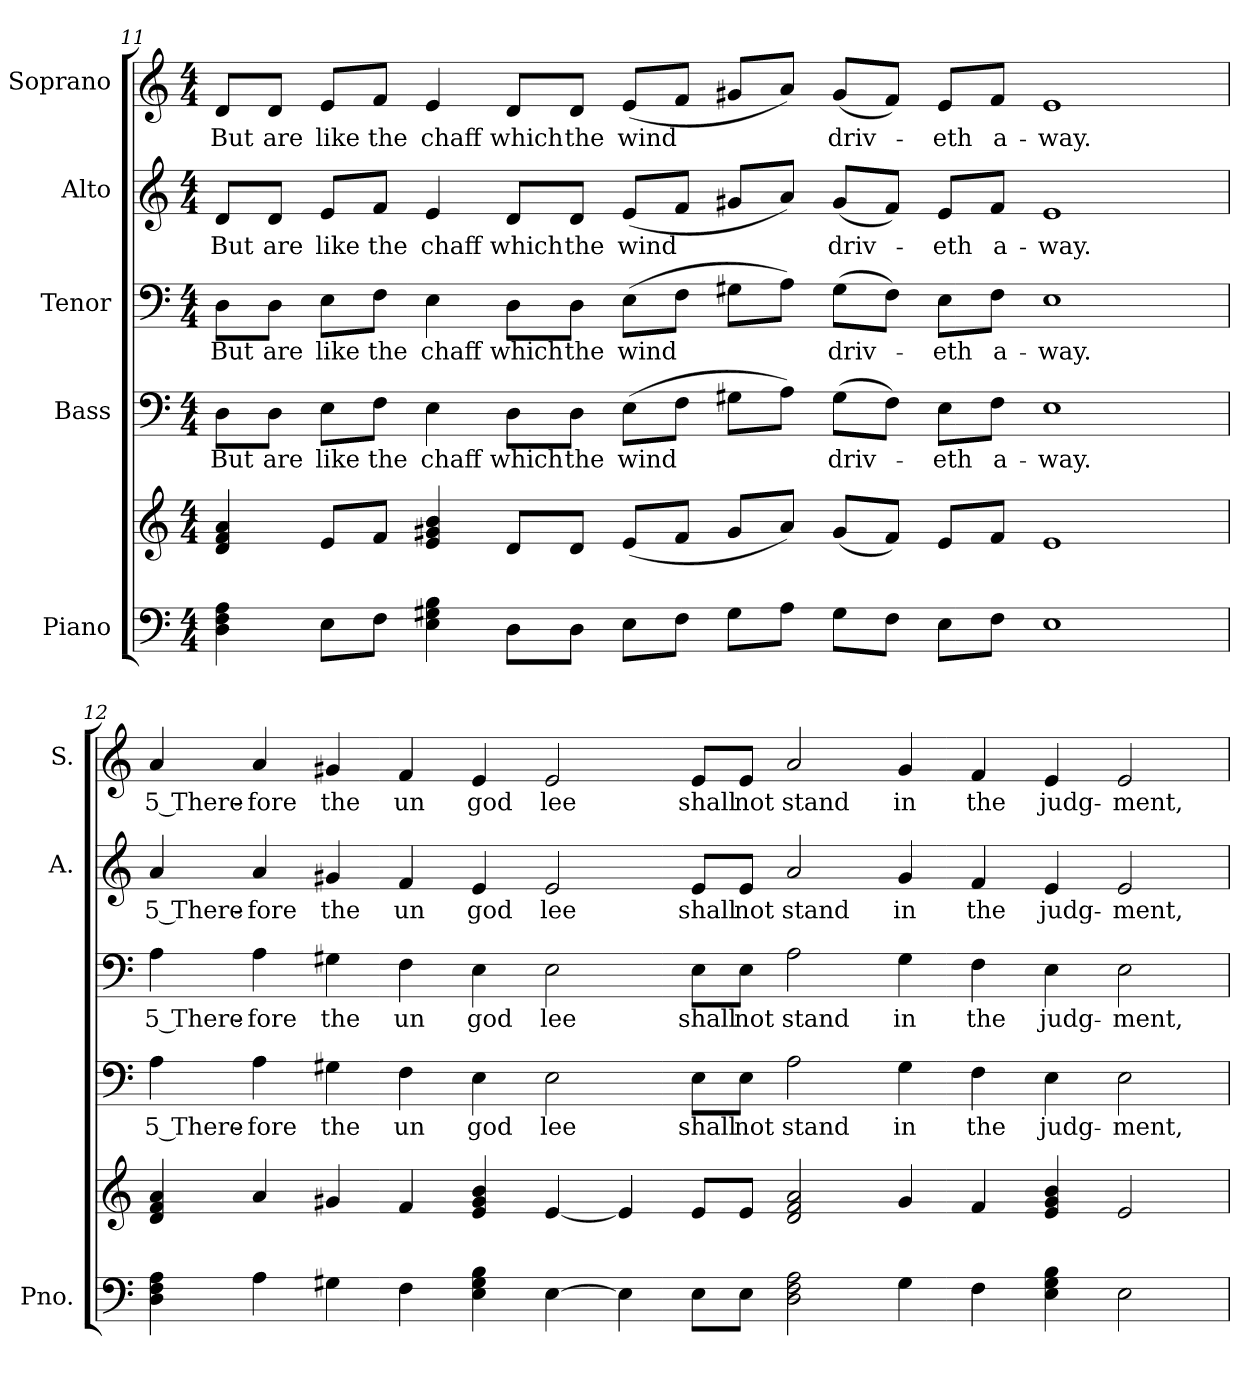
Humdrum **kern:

**kern	**kern	**kern	**text	**kern	**text	**kern	**text	**kern	**text
*part5	*part5	*part4	*part4	*part3	*part3	*part2	*part2	*part1	*part1
*staff6	*staff5	*staff4	*staff4	*staff3	*staff3	*staff2	*staff2	*staff1	*staff1
*I"Piano	*	*I"Bass	*	*I"Tenor	*	*I"Alto	*	*I"Soprano	*
*I'Pno.	*	*	*	*	*	*I'A.	*	*I'S.	*
!!LO:PB:g=z
*clefF4	*clefG2	*clefF4	*	*clefF4	*	*clefG2	*	*clefG2	*
*k[]	*k[]	*k[]	*	*k[]	*	*k[]	*	*k[]	*
*C:	*C:	*C:	*	*C:	*	*C:	*	*C:	*
*M4/4	*M4/4	*M4/4	*	*M4/4	*	*M4/4	*	*M4/4	*
=11	=11	=11	=11	=11	=11	=11	=11	=11	=11
!	!	!	!LO:LY:b:color=#000000	!	!	!	!	!	!
!	!	!	!	!	!LO:LY:b:color=#000000	!	!	!	!
!	!	!	!	!	!	!	!LO:LY:b:color=#000000	!	!
!	!	!	!	!	!	!	!	!	!LO:LY:b:color=#000000
4Di\ 4Fi 4Ai	4di/ 4fi 4ai	8Di\L	But	8Di\L	But	8di/L	But	8di/L	But
!	!	!	!LO:LY:b:color=#000000	!	!	!	!	!	!
!	!	!	!	!	!LO:LY:b:color=#000000	!	!	!	!
!	!	!	!	!	!	!	!LO:LY:b:color=#000000	!	!
!	!	!	!	!	!	!	!	!	!LO:LY:b:color=#000000
.	.	8Di\J	are	8Di\J	are	8di/J	are	8di/J	are
!	!	!	!LO:LY:b:color=#000000	!	!	!	!	!	!
!	!	!	!	!	!LO:LY:b:color=#000000	!	!	!	!
!	!	!	!	!	!	!	!LO:LY:b:color=#000000	!	!
!	!	!	!	!	!	!	!	!	!LO:LY:b:color=#000000
8Ei\L	8ei/L	8Ei\L	like	8Ei\L	like	8ei/L	like	8ei/L	like
!	!	!	!LO:LY:b:color=#000000	!	!	!	!	!	!
!	!	!	!	!	!LO:LY:b:color=#000000	!	!	!	!
!	!	!	!	!	!	!	!LO:LY:b:color=#000000	!	!
!	!	!	!	!	!	!	!	!	!LO:LY:b:color=#000000
8Fi\J	8fi/J	8Fi\J	the	8Fi\J	the	8fi/J	the	8fi/J	the
!	!	!	!LO:LY:b:color=#000000	!	!	!	!	!	!
!	!	!	!	!	!LO:LY:b:color=#000000	!	!	!	!
!	!	!	!	!	!	!	!LO:LY:b:color=#000000	!	!
!	!	!	!	!	!	!	!	!	!LO:LY:b:color=#000000
4Ei\ 4G#Xi 4Bi	4ei/ 4g#Xi 4bi	4Ei\	chaff	4Ei\	chaff	4ei/	chaff	4ei/	chaff
!	!	!	!LO:LY:b:color=#000000	!	!	!	!	!	!
!	!	!	!	!	!LO:LY:b:color=#000000	!	!	!	!
!	!	!	!	!	!	!	!LO:LY:b:color=#000000	!	!
!	!	!	!	!	!	!	!	!	!LO:LY:b:color=#000000
8Di\L	8di/L	8Di\L	which	8Di\L	which	8di/L	which	8di/L	which
!	!	!	!LO:LY:b:color=#000000	!	!	!	!	!	!
!	!	!	!	!	!LO:LY:b:color=#000000	!	!	!	!
!	!	!	!	!	!	!	!LO:LY:b:color=#000000	!	!
!	!	!	!	!	!	!	!	!	!LO:LY:b:color=#000000
8Di\J	8di/J	8Di\J	the	8Di\J	the	8di/J	the	8di/J	the
!	!	!	!LO:LY:b:color=#000000	!	!	!	!	!	!
!	!	!	!	!	!LO:LY:b:color=#000000	!	!	!	!
!	!	!	!	!	!	!	!LO:LY:b:color=#000000	!	!
!	!	!	!	!	!	!	!	!	!LO:LY:b:color=#000000
8Ei\L	(8ei/L	(8Ei\L	wind	(8Ei\L	wind	(8ei/L	wind	(8ei/L	wind
8Fi\J	8fi/J	8Fi\J	.	8Fi\J	.	8fi/J	.	8fi/J	.
8G#i\L	8g#i/L	8G#Xi\L	.	8G#Xi\L	.	8g#Xi/L	.	8g#Xi/L	.
8Ai\J	8ai/J)	8Ai\J)	.	8Ai\J)	.	8ai/J)	.	8ai/J)	.
!	!	!	!LO:LY:b:color=#000000	!	!	!	!	!	!
!	!	!	!	!	!LO:LY:b:color=#000000	!	!	!	!
!	!	!	!	!	!	!	!LO:LY:b:color=#000000	!	!
!	!	!	!	!	!	!	!	!	!LO:LY:b:color=#000000
8G#i\L	(8g#i/L	(8G#i\L	driv-	(8G#i\L	driv-	(8g#i/L	driv-	(8g#i/L	driv-
8Fi\J	8fi/J)	8Fi\J)	.	8Fi\J)	.	8fi/J)	.	8fi/J)	.
!	!	!	!LO:LY:b:color=#000000	!	!	!	!	!	!
!	!	!	!	!	!LO:LY:b:color=#000000	!	!	!	!
!	!	!	!	!	!	!	!LO:LY:b:color=#000000	!	!
!	!	!	!	!	!	!	!	!	!LO:LY:b:color=#000000
8Ei\L	8ei/L	8Ei\L	-eth	8Ei\L	-eth	8ei/L	-eth	8ei/L	-eth
!	!	!	!LO:LY:b:color=#000000	!	!	!	!	!	!
!	!	!	!	!	!LO:LY:b:color=#000000	!	!	!	!
!	!	!	!	!	!	!	!LO:LY:b:color=#000000	!	!
!	!	!	!	!	!	!	!	!	!LO:LY:b:color=#000000
8Fi\J	8fi/J	8Fi\J	a-	8Fi\J	a-	8fi/J	a-	8fi/J	a-
!	!	!	!LO:LY:b:color=#000000	!	!	!	!	!	!
!	!	!	!	!	!LO:LY:b:color=#000000	!	!	!	!
!	!	!	!	!	!	!	!LO:LY:b:color=#000000	!	!
!	!	!	!	!	!	!	!	!	!LO:LY:b:color=#000000
1Ei	1ei	1Ei	-way.	1Ei	-way.	1ei	-way.	1ei	-way.
=12	=12	=12	=12	=12	=12	=12	=12	=12	=12
!	!	!	!LO:LY:b:color=#000000	!	!	!	!	!	!
!	!	!	!	!	!LO:LY:b:color=#000000	!	!	!	!
!	!	!	!	!	!	!	!LO:LY:b:color=#000000	!	!
!	!	!	!	!	!	!	!	!	!LO:LY:b:color=#000000
4Di\ 4Fi 4Ai	4di/ 4fi 4ai	4Ai\	5 There-	4Ai\	5 There-	4ai/	5 There-	4ai/	5 There-
!	!	!	!LO:LY:b:color=#000000	!	!	!	!	!	!
!	!	!	!	!	!LO:LY:b:color=#000000	!	!	!	!
!	!	!	!	!	!	!	!LO:LY:b:color=#000000	!	!
!	!	!	!	!	!	!	!	!	!LO:LY:b:color=#000000
4Ai\	4ai/	4Ai\	-fore	4Ai\	-fore	4ai/	-fore	4ai/	-fore
!	!	!	!LO:LY:b:color=#000000	!	!	!	!	!	!
!	!	!	!	!	!LO:LY:b:color=#000000	!	!	!	!
!	!	!	!	!	!	!	!LO:LY:b:color=#000000	!	!
!	!	!	!	!	!	!	!	!	!LO:LY:b:color=#000000
4G#Xi\	4g#Xi/	4G#Xi\	the	4G#Xi\	the	4g#Xi/	the	4g#Xi/	the
!	!	!	!LO:LY:b:color=#000000	!	!	!	!	!	!
!	!	!	!	!	!LO:LY:b:color=#000000	!	!	!	!
!	!	!	!	!	!	!	!LO:LY:b:color=#000000	!	!
!	!	!	!	!	!	!	!	!	!LO:LY:b:color=#000000
4Fi\	4fi/	4Fi\	un	4Fi\	un	4fi/	un	4fi/	un
!	!	!	!LO:LY:b:color=#000000	!	!	!	!	!	!
!	!	!	!	!	!LO:LY:b:color=#000000	!	!	!	!
!	!	!	!	!	!	!	!LO:LY:b:color=#000000	!	!
!	!	!	!	!	!	!	!	!	!LO:LY:b:color=#000000
4Ei\ 4G#i 4Bi	4ei/ 4g#i 4bi	4Ei\	god	4Ei\	god	4ei/	god	4ei/	god
!	!	!	!LO:LY:b:color=#000000	!	!	!	!	!	!
!	!	!	!	!	!LO:LY:b:color=#000000	!	!	!	!
!	!	!	!	!	!	!	!LO:LY:b:color=#000000	!	!
!	!	!	!	!	!	!	!	!	!LO:LY:b:color=#000000
[>4Ei\	[<4ei/	2Ei\	lee	2Ei\	lee	2ei/	lee	2ei/	lee
4Ei\]	4ei/]	.	.	.	.	.	.	.	.
!	!	!	!LO:LY:b:color=#000000	!	!	!	!	!	!
!	!	!	!	!	!LO:LY:b:color=#000000	!	!	!	!
!	!	!	!	!	!	!	!LO:LY:b:color=#000000	!	!
!	!	!	!	!	!	!	!	!	!LO:LY:b:color=#000000
8Ei\L	8ei/L	8Ei\L	shall	8Ei\L	shall	8ei/L	shall	8ei/L	shall
!	!	!	!LO:LY:b:color=#000000	!	!	!	!	!	!
!	!	!	!	!	!LO:LY:b:color=#000000	!	!	!	!
!	!	!	!	!	!	!	!LO:LY:b:color=#000000	!	!
!	!	!	!	!	!	!	!	!	!LO:LY:b:color=#000000
8Ei\J	8ei/J	8Ei\J	not	8Ei\J	not	8ei/J	not	8ei/J	not
!	!	!	!LO:LY:b:color=#000000	!	!	!	!	!	!
!	!	!	!	!	!LO:LY:b:color=#000000	!	!	!	!
!	!	!	!	!	!	!	!LO:LY:b:color=#000000	!	!
!	!	!	!	!	!	!	!	!	!LO:LY:b:color=#000000
2Di\ 2Fi 2Ai	2di/ 2fi 2ai	2Ai\	stand	2Ai\	stand	2ai/	stand	2ai/	stand
!	!	!	!LO:LY:b:color=#000000	!	!	!	!	!	!
!	!	!	!	!	!LO:LY:b:color=#000000	!	!	!	!
!	!	!	!	!	!	!	!LO:LY:b:color=#000000	!	!
!	!	!	!	!	!	!	!	!	!LO:LY:b:color=#000000
4G#i\	4g#i/	4G#i\	in	4G#i\	in	4g#i/	in	4g#i/	in
!	!	!	!LO:LY:b:color=#000000	!	!	!	!	!	!
!	!	!	!	!	!LO:LY:b:color=#000000	!	!	!	!
!	!	!	!	!	!	!	!LO:LY:b:color=#000000	!	!
!	!	!	!	!	!	!	!	!	!LO:LY:b:color=#000000
4Fi\	4fi/	4Fi\	the	4Fi\	the	4fi/	the	4fi/	the
!	!	!	!LO:LY:b:color=#000000	!	!	!	!	!	!
!	!	!	!	!	!LO:LY:b:color=#000000	!	!	!	!
!	!	!	!	!	!	!	!LO:LY:b:color=#000000	!	!
!	!	!	!	!	!	!	!	!	!LO:LY:b:color=#000000
4Ei\ 4G#i 4Bi	4ei/ 4g#i 4bi	4Ei\	judg-	4Ei\	judg-	4ei/	judg-	4ei/	judg-
!	!	!	!LO:LY:b:color=#000000	!	!	!	!	!	!
!	!	!	!	!	!LO:LY:b:color=#000000	!	!	!	!
!	!	!	!	!	!	!	!LO:LY:b:color=#000000	!	!
!	!	!	!	!	!	!	!	!	!LO:LY:b:color=#000000
2Ei\	2ei/	2Ei\	-ment,	2Ei\	-ment,	2ei/	-ment,	2ei/	-ment,
=	=	=	=	=	=	=	=	=	=
*-	*-	*-	*-	*-	*-	*-	*-	*-	*-
